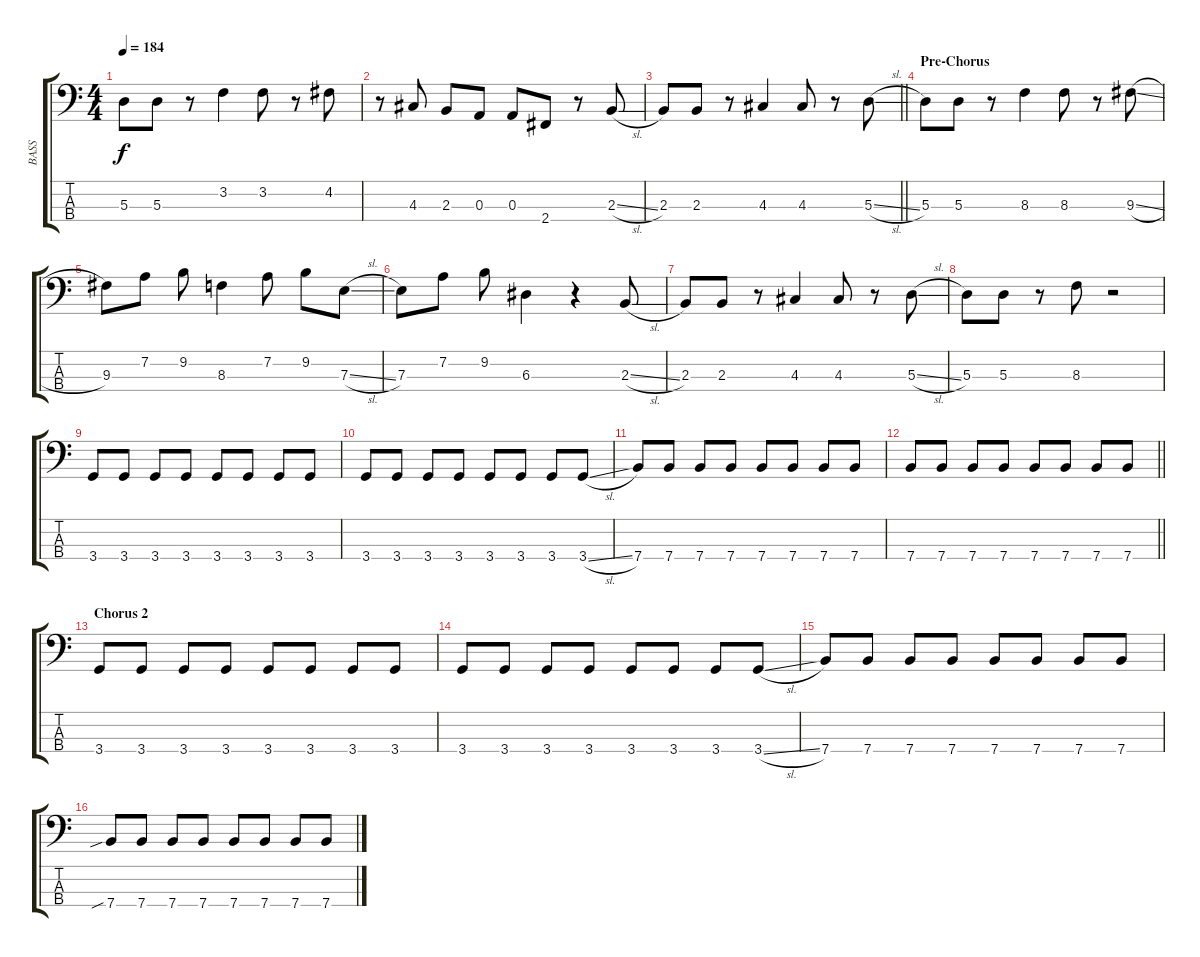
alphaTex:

\track ("BASS" "BASS") {instrument electricbassfinger}
\staff {score tabs}
\tuning (G2 D2 A1 E1) {hide}
\ts (4 4)
\tempo 184
\clef f4
\ks c
5.3.8{dy f} 5.3.8 r.8 3.2.4 3.2.8 r.8 4.2.8 |
r.8 4.3.8 2.3.8 0.3.8 0.3.8 2.4.8 r.8 2.3{sl}.8 |
\barLineRight lightlight
2.3.8 2.3.8 r.8 4.3.4 4.3.8 r.8 5.3{sl}.8 |
\section ("" "Pre-Chorus")
5.3.8 5.3.8 r.8 8.3.4 8.3.8 r.8 9.3{sl}.8 |
9.3.8 7.2.8 9.2.8 8.3.4 7.2.8 9.2.8 7.3{sl}.8 |
7.3.8 7.2.8 9.2.8 6.3.4 r.4 2.3{sl}.8 |
2.3.8 2.3.8 r.8 4.3.4 4.3.8 r.8 5.3{sl}.8 |
5.3.8 5.3.8 r.8 8.3.8 r.2 |
3.4.8 3.4.8 3.4.8 3.4.8 3.4.8 3.4.8 3.4.8 3.4.8 |
3.4.8 3.4.8 3.4.8 3.4.8 3.4.8 3.4.8 3.4.8 3.4{sl}.8 |
7.4.8 7.4.8 7.4.8 7.4.8 7.4.8 7.4.8 7.4.8 7.4.8 |
\barLineRight lightlight
7.4.8 7.4.8 7.4.8 7.4.8 7.4.8 7.4.8 7.4.8 7.4.8 |
\section ("" "Chorus 2")
3.4.8 3.4.8 3.4.8 3.4.8 3.4.8 3.4.8 3.4.8 3.4.8 |
3.4.8 3.4.8 3.4.8 3.4.8 3.4.8 3.4.8 3.4.8 3.4{sl}.8 |
7.4.8 7.4.8 7.4.8 7.4.8 7.4.8 7.4.8 7.4.8 7.4.8 |
7.4{sib}.8 7.4.8 7.4.8 7.4.8 7.4.8 7.4.8 7.4.8 7.4.8
